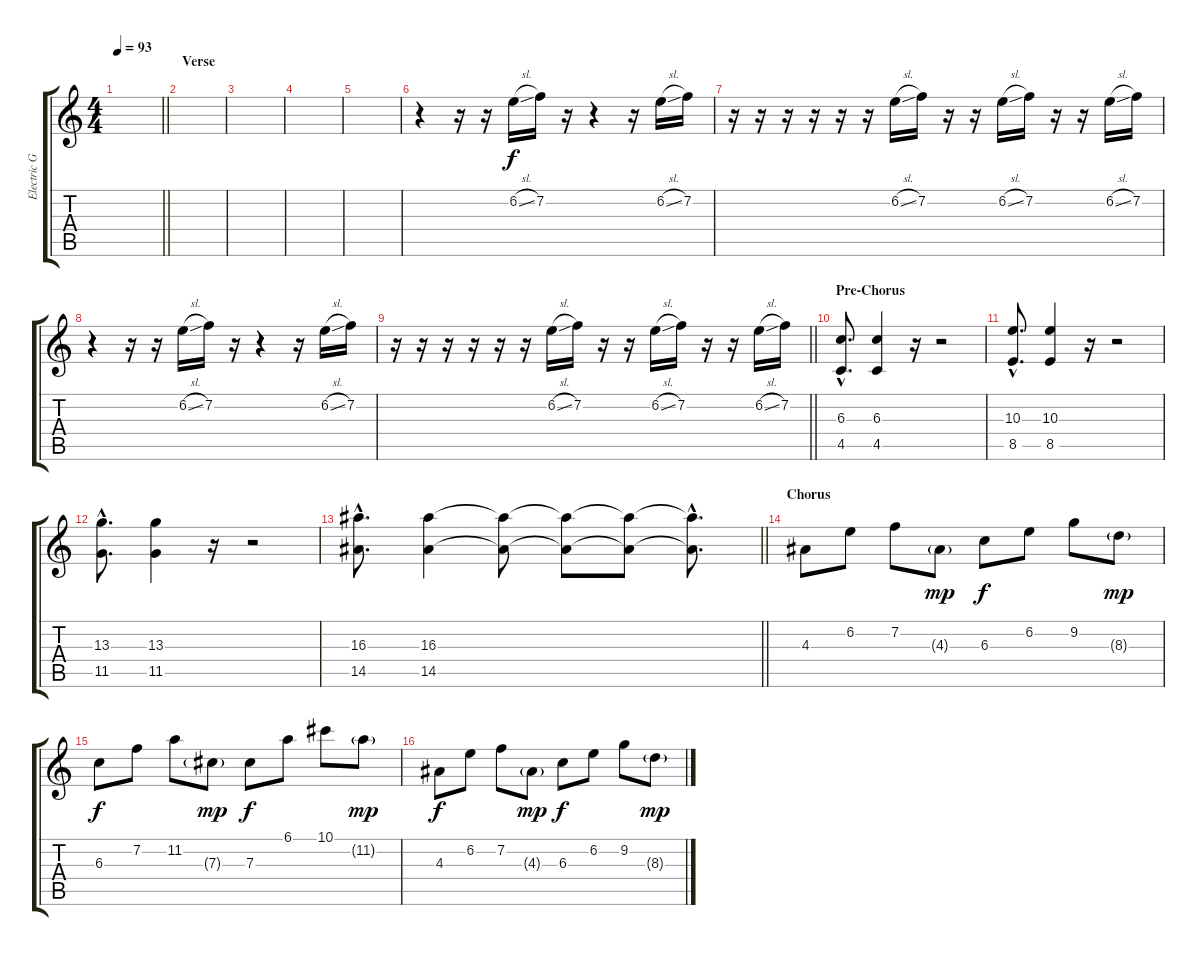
\track ("Electric Guitar - Melodic" "Electric G") {instrument overdrivenguitar}
\staff {score tabs}
\tuning (Eb4 Bb3 Gb3 Db3 Ab2 Eb2) {hide}
\ts (4 4)
\tempo 93
\clef g2
\barLineRight lightlight
\ks c
|
\section ("" "Verse")
|
|
|
|
r.4 r.16 r.16 6.2{sl}.16 7.2.16 r.16 r.4 r.16 6.2{sl}.16 7.2.16 |
r.16 r.16 r.16 r.16 r.16 r.16 6.2{sl}.16 7.2.16 r.16 r.16 6.2{sl}.16 7.2.16 r.16 r.16 6.2{sl}.16 7.2.16 |
r.4 r.16 r.16 6.2{sl}.16 7.2.16 r.16 r.4 r.16 6.2{sl}.16 7.2.16 |
\barLineRight lightlight
r.16 r.16 r.16 r.16 r.16 r.16 6.2{sl}.16 7.2.16 r.16 r.16 6.2{sl}.16 7.2.16 r.16 r.16 6.2{sl}.16 7.2.16 |
\section ("" "Pre-Chorus")
(6.3{hac} 4.5{hac}).8{d} (6.3 4.5).4 r.16 r.2 |
(10.3{hac} 8.5{hac}).8{d} (10.3 8.5).4 r.16 r.2 |
(13.3{hac} 11.5{hac}).8{d} (13.3 11.5).4 r.16 r.2 |
\barLineRight lightlight
(16.3{hac} 14.5{hac}).8{d} (16.3 14.5).4 (16.3{t} 14.5{t}).8 (16.3{t} 14.5{t}).8 (16.3{t} 14.5{t}).8 (16.3{hac t} 14.5{hac t}).8{d} |
\section ("" "Chorus")
4.3.8 6.2.8 7.2.8 4.3{g}.8{dy mp} 6.3.8{dy f} 6.2.8 9.2.8 8.3{g}.8{dy mp} |
6.3.8{dy f} 7.2.8 11.2.8 7.3{g}.8{dy mp} 7.3.8{dy f} 6.1.8 10.1.8 11.2{g}.8{dy mp} |
4.3.8{dy f} 6.2.8 7.2.8 4.3{g}.8{dy mp} 6.3.8{dy f} 6.2.8 9.2.8 8.3{g}.8{dy mp}
